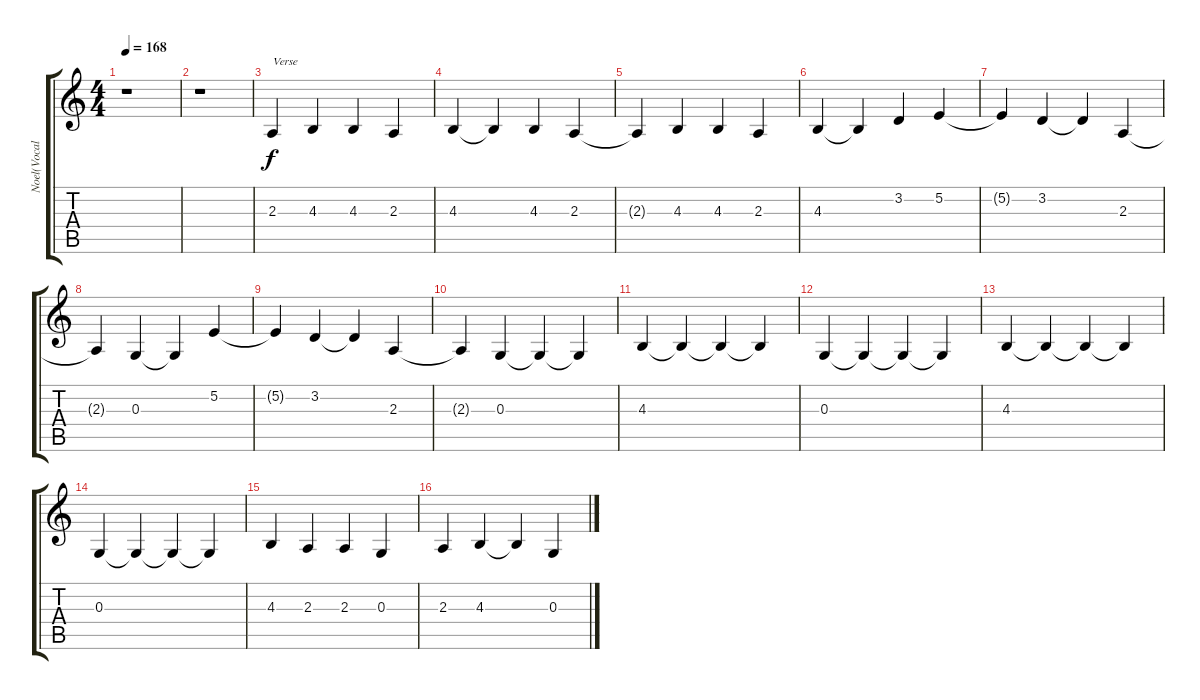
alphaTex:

\track ("Noel(Vocal)" "Noel(Vocal") {instrument oboe}
\staff {score tabs}
\tuning (E4 B3 G3 D3 A2 E2) {hide}
\ts (4 4)
\tempo 168
\clef g2
\ks c
r.1{dy f} |
r.1 |
2.3.4{txt "Verse"} 4.3.4 4.3.4 2.3.4 |
4.3.4 4.3{t}.4 4.3.4 2.3.4 |
2.3{t}.4 4.3.4 4.3.4 2.3.4 |
4.3.4 4.3{t}.4 3.2.4 5.2.4 |
5.2{t}.4 3.2.4 3.2{t}.4 2.3.4 |
2.3{t}.4 0.3.4 0.3{t}.4 5.2.4 |
5.2{t}.4 3.2.4 3.2{t}.4 2.3.4 |
2.3{t}.4 0.3.4 0.3{t}.4 0.3{t}.4 |
4.3.4 4.3{t}.4 4.3{t}.4 4.3{t}.4 |
0.3.4 0.3{t}.4 0.3{t}.4 0.3{t}.4 |
4.3.4 4.3{t}.4 4.3{t}.4 4.3{t}.4 |
0.3.4 0.3{t}.4 0.3{t}.4 0.3{t}.4 |
4.3.4 2.3.4 2.3.4 0.3.4 |
2.3.4 4.3.4 4.3{t}.4 0.3.4
